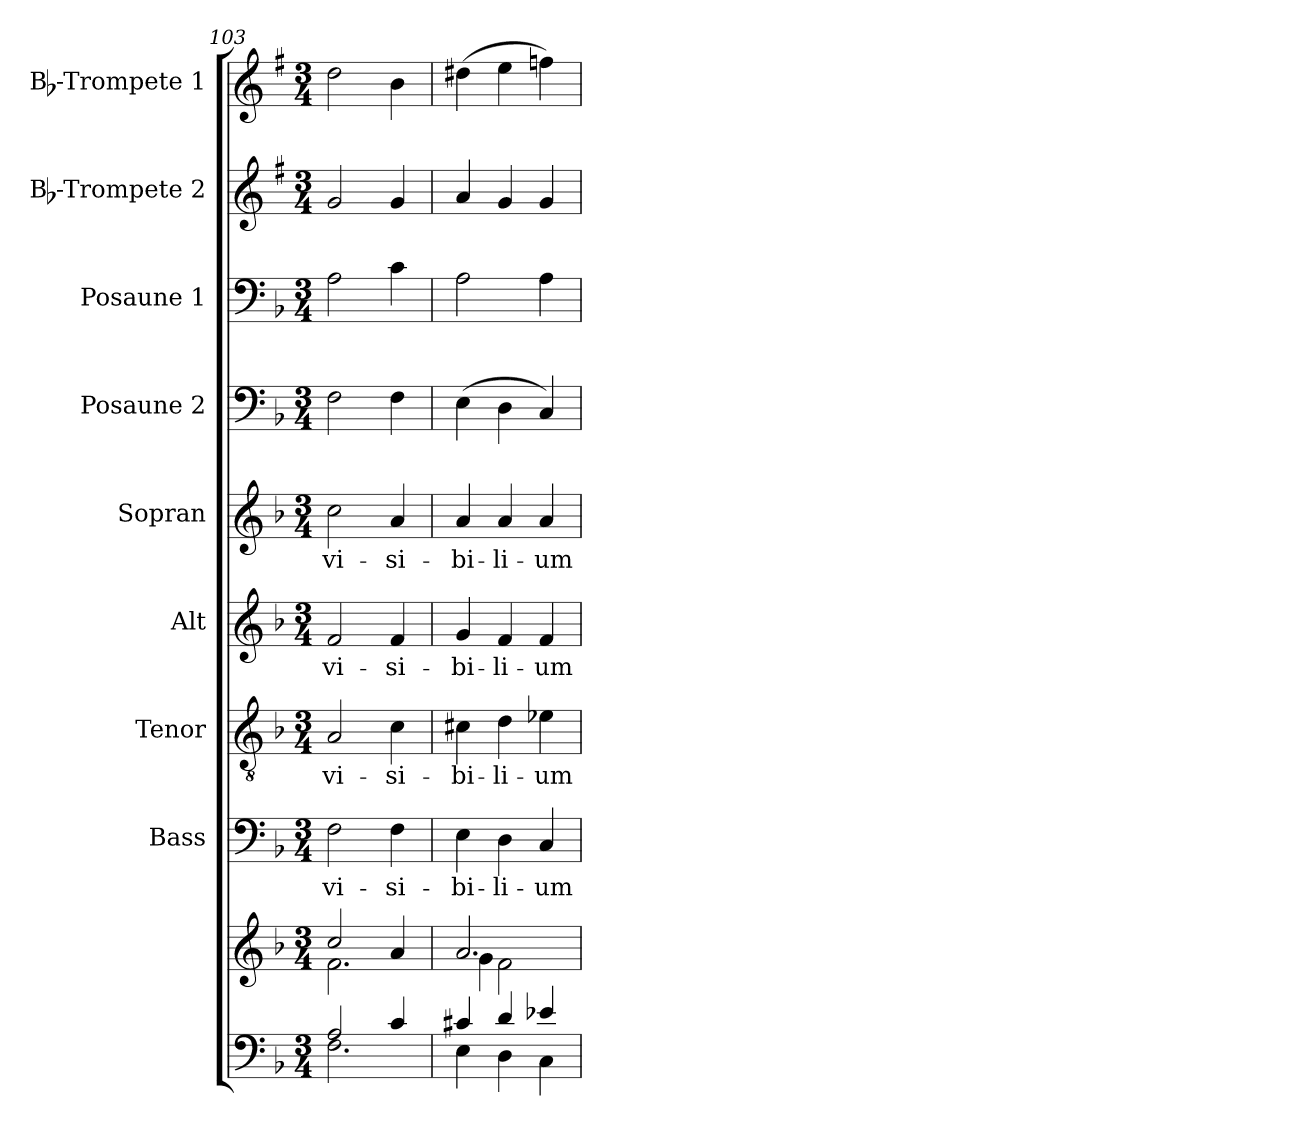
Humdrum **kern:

**kern	**kern	**kern	**text	**kern	**text	**kern	**text	**kern	**text	**kern	**kern	**kern	**kern
*part9	*part9	*part8	*part8	*part7	*part7	*part6	*part6	*part5	*part5	*part4	*part3	*part2	*part1
*staff10	*staff9	*staff8	*staff8	*staff7	*staff7	*staff6	*staff6	*staff5	*staff5	*staff4	*staff3	*staff2	*staff1
*	*	*I"Bass	*	*I"Tenor	*	*I"Alt	*	*I"Sopran	*	*I"Posaune 2	*I"Posaune 1	*I"Bb-Trompete 2	*I"Bb-Trompete 1
*	*	*I'B.	*	*I'T.	*	*I'A.	*	*I'S.	*	*I'Pos. 2	*I'Pos. 1	*I'Bb Trp. 2	*I'Bb Trp. 1
*clefF4	*clefG2	*clefF4	*	*clefGv2	*	*clefG2	*	*clefG2	*	*clefF4	*clefF4	*clefG2	*clefG2
*	*	*	*	*	*	*	*	*	*	*	*	*ITrd1c2	*ITrd1c2
*k[b-]	*k[b-]	*k[b-]	*	*k[b-]	*	*k[b-]	*	*k[b-]	*	*k[b-]	*k[b-]	*k[b-]	*k[b-]
*F:	*F:	*F:	*	*F:	*	*F:	*	*F:	*	*F:	*F:	*F:	*F:
*M3/4	*M3/4	*M3/4	*	*M3/4	*	*M3/4	*	*M3/4	*	*M3/4	*M3/4	*M3/4	*M3/4
=103	=103	=103	=103	=103	=103	=103	=103	=103	=103	=103	=103	=103	=103
*^	*^	*	*	*	*	*	*	*	*	*	*	*	*
!	!	!	!	!	!LO:LY:b	!	!LO:LY:b	!	!LO:LY:b	!	!LO:LY:b	!	!	!	!
2A/	2.F\	2cc/	2.f\	2F\	vi-	2A/	vi-	2f/	vi-	2cc\	vi-	2F\	2A\	2f/	2cc\
!	!	!	!	!	!LO:LY:b	!	!LO:LY:b	!	!LO:LY:b	!	!LO:LY:b	!	!	!	!
4c/	.	4a/	.	4F\	-si-	4c\	-si-	4f/	-si-	4a/	-si-	4F\	4c\	4f/	4a\
!!LO:PB:g=z
=104	=104	=104	=104	=104	=104	=104	=104	=104	=104	=104	=104	=104	=104	=104	=104
!	!	!	!	!	!LO:LY:b	!	!LO:LY:b	!	!LO:LY:b	!	!LO:LY:b	!	!	!	!
4c#X/	4E\	2.a/	4g\	4E\	-bi-	4c#X\	-bi-	4g/	-bi-	4a/	-bi-	(>4E\	2A\	4g/	(>4cc#X\
!	!	!	!	!	!LO:LY:b	!	!LO:LY:b	!	!LO:LY:b	!	!LO:LY:b	!	!	!	!
4d/	4D\	.	2f\	4D\	-li-	4d\	-li-	4f/	-li-	4a/	-li-	4D\	.	4f/	4dd\
!	!	!	!	!	!LO:LY:b	!	!LO:LY:b	!	!LO:LY:b	!	!LO:LY:b	!	!	!	!
4e-X/	4C\	.	.	4C/	-um	4e-X\	-um	4f/	-um	4a/	-um	4C/)	4A\	4f/	4ee-X\)
*v	*v	*	*	*	*	*	*	*	*	*	*	*	*	*	*
*	*v	*v	*	*	*	*	*	*	*	*	*	*	*	*
=	=	=	=	=	=	=	=	=	=	=	=	=	=
*-	*-	*-	*-	*-	*-	*-	*-	*-	*-	*-	*-	*-	*-
